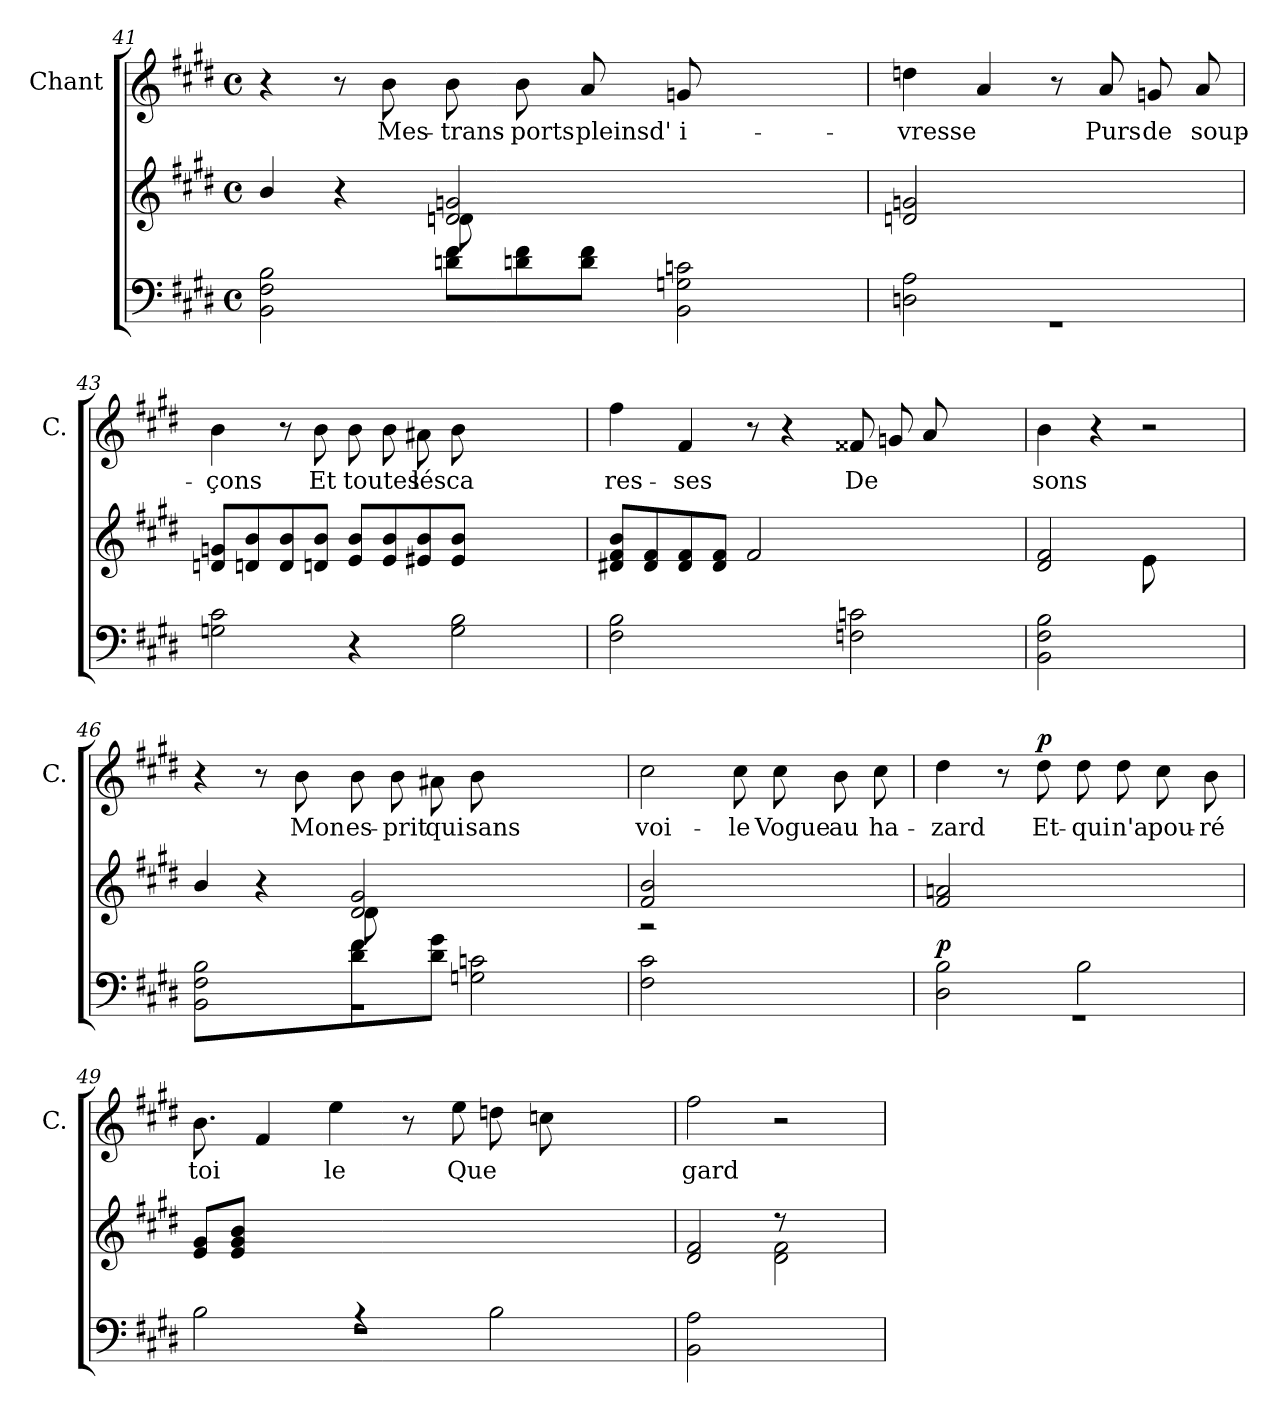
**kern	**dynam	**kern	**kern	**text	**dynam
*part3	*part3	*part2	*part1	*part1	*part1
*staff3	*staff3	*staff2	*staff1	*staff1	*staff1
*	*	*	*I"Chant	*	*
*	*	*	*I'C.	*	*
*clefF4	*	*clefG2	*clefG2	*	*
*k[f#c#g#d#]	*	*k[f#c#g#d#]	*k[f#c#g#d#]	*	*
*M4/4	*	*M4/4	*M4/4	*	*
*met(c)	*	*met(c)	*met(c)	*	*
=41	=41	=41	=41	=41	=41
*^	*	*^	*	*	*
2BBi\ 2F#i\ 2Bi\	2ryy	.	4bj/	2ryy	4r	.	.
.	.	.	4r	.	8r	.	.
.	.	.	.	.	8bj\	Mes-	.
8dni\ 8f#i\L	1ryy	.	2gnj/ 2dnj/	8dnZ\	8bj\	trans-	.
8f#i\ 8dni\	.	.	.	2..ryy	8bj\	ports	.
8di\ 8f#i\J	.	.	.	.	8aj/	pleinsd'	.
2BBZ\ 2GZ\ 2cZ\	.	.	.	.	8gnj/	i-	.
.	.	.	2ryy	.	2ryy	.	.
8ryy	.	.	.	.	.	.	.
*	*	*	*v	*v	*	*	*
!!LO:LB:g=z
=42	=42	=42	=42	=42	=42	=42
2Dni\ 2Ai\	1r	.	2gnj/ 2dnj/	4ddnj\	vresse	.
.	.	.	.	4aj/	.	.
2ryy	.	.	2ryy	8r	.	.
.	.	.	.	8aj/	Purs	.
.	.	.	.	8gnj/	de	.
.	.	.	.	8aj/	soup-	.
=43	=43	=43	=43	=43	=43	=43
2c#i\ 2Gni\	2ryy	.	8dnj/ 8gnj/L	4bj\	çons	.
.	.	.	8bj/ 8dnj/	.	.	.
.	.	.	8bj/ 8dj/	8r	.	.
.	.	.	8bj/ 8dnj/J	8bj\	Et	.
8ryy	4r	.	8bj/ 8ej/L	8bj\	toutes	.
8ryy	.	.	8bj/ 8ej/	8bj\	.	.
8ryy	2.ryy	.	8bj/ 8e#Xj/	8a#Xj\	lés	.
2BZ\ 2GZ\	.	.	8bj/ 8e#j/J	8bj\	ca	.
.	.	.	2ryy	2ryy	.	.
8ryy	.	.	.	.	.	.
=44	=44	=44	=44	=44	=44	=44
2F#i\ 2Bi\	2ryy	.	8bj/ 8f#j/ 8d#Xj/L	4ff#j\	res-	.
.	.	.	8f#j/ 8d#j/	.	.	.
.	.	.	8f#j/ 8d#j/	4f#j/	ses	.
.	.	.	8f#j/ 8d#j/J	.	.	.
8ryy	1ryy	.	2f#j/	8r	.	.
8ryy	.	.	.	4r	.	.
8ryy	.	.	.	.	.	.
2FZ\ 2cZ\	.	.	.	8f##Xj/	De	.
.	.	.	2ryy	8gV/	.	.
.	.	.	.	8aV/	.	.
.	.	.	.	4ryy	.	.
8ryy	.	.	.	.	.	.
*v	*v	*	*	*	*	*
=45	=45	=45	=45	=45	=45
*	*	*^	*	*	*
2BBi\ 2F#i\ 2Bi\	.	2f#j/ 2d#j/	4ryy	4bj\	sons	.
.	.	.	4ryy	4r	.	.
2ryy	.	2ryy	8eZ\	2r	.	.
.	.	.	4.ryy	.	.	.
!!LO:LB:g=z
=46	=46	=46	=46	=46	=46	=46
*^	*	*	*	*	*	*
2BBi\ 2F#i\ 2Bi\	2ryy	.	4bj/	2ryy	4r	.	.
.	.	.	4r	.	8r	.	.
.	.	.	.	.	8bj\	Mon	.
8d#i\ 8f#i\J	1r	.	2g#j/ 2d#j/	8d#Z\	8bj\	es-	.
8ryy	.	.	.	2..ryy	8bj\	prit	.
8g#i\ 8d#i\J	.	.	.	.	8a#Xj\	qui	.
2GZ\ 2cZ\	.	.	.	.	8bj\	sans	.
.	.	.	2ryy	.	2ryy	.	.
8ryy	.	.	.	.	.	.	.
*v	*v	*	*	*	*	*	*
=47	=47	=47	=47	=47	=47	=47
2F#i\ 2c#i\	.	2bj/ 2f#j/	2r	2cc#j\	voi-	.
2ryy	.	2ryy	2ryy	8cc#j\	le	.
.	.	.	.	8cc#j\	Vogue	.
.	.	.	.	8bj\	au	.
.	.	.	.	8cc#j\	ha-	.
*	*	*v	*v	*	*	*
=48	=48	=48	=48	=48	=48
*^	*	*	*	*	*
!	!	!LO:DY:a	!	!	!	!
2D#i\ 2Bi\	1r	p	2anj/ 2f#j/	4dd#j\	zard	.
.	.	.	.	8r	.	.
!	!	!	!	!	!	!LO:DY:a
.	.	.	.	8dd#j\	Et-	p
2Bi\	.	.	2ryy	8dd#j\	qui	.
.	.	.	.	8dd#j\	n'a	.
.	.	.	.	8cc#j\	pou-	.
.	.	.	.	8bj\	ré	.
=49	=49	=49	=49	=49	=49	=49
*	*^	*	*	*	*	*
2Bi\	2ryy	2ryy	.	8g#j/ 8ej/L	8.bj\	toi	.
.	.	.	.	8ej/ 8g#j/ 8bj/J	.	.	.
.	.	.	.	.	4f#j/	--	.
.	.	.	.	2.ryy	.	.	.
.	.	.	.	.	4eej\	le	.
8.ryy	4r	1r	.	.	.	.	.
8ryy	.	.	.	.	8r	.	.
.	2.ryy	.	.	.	.	.	.
8ryy	.	.	.	.	8eej\	Que	.
2BZ\	.	.	.	.	8ddV\	.	.
.	.	.	.	2ryy	.	.	.
.	.	.	.	.	8ccV\	.	.
.	.	.	.	.	16ryy	.	.
.	.	.	.	.	4ryy	.	.
16ryy	.	.	.	.	.	.	.
*v	*v	*v	*	*	*	*	*
!!LO:LB:g=z
=50	=50	=50	=50	=50	=50
*	*	*^	*	*	*
*	*	*	*^	*	*	*
2BBi\ 2Ai\	.	2d#j/ 2f#j/	2ryy	2ryy	2ff#j\	gard	.
2ryy	.	2ryy	8r	2d#N\ 2f#N\	2r	.	.
.	.	.	4.ryy	.	.	.	.
*	*	*v	*v	*v	*	*	*
=	=	=	=	=	=
*-	*-	*-	*-	*-	*-
